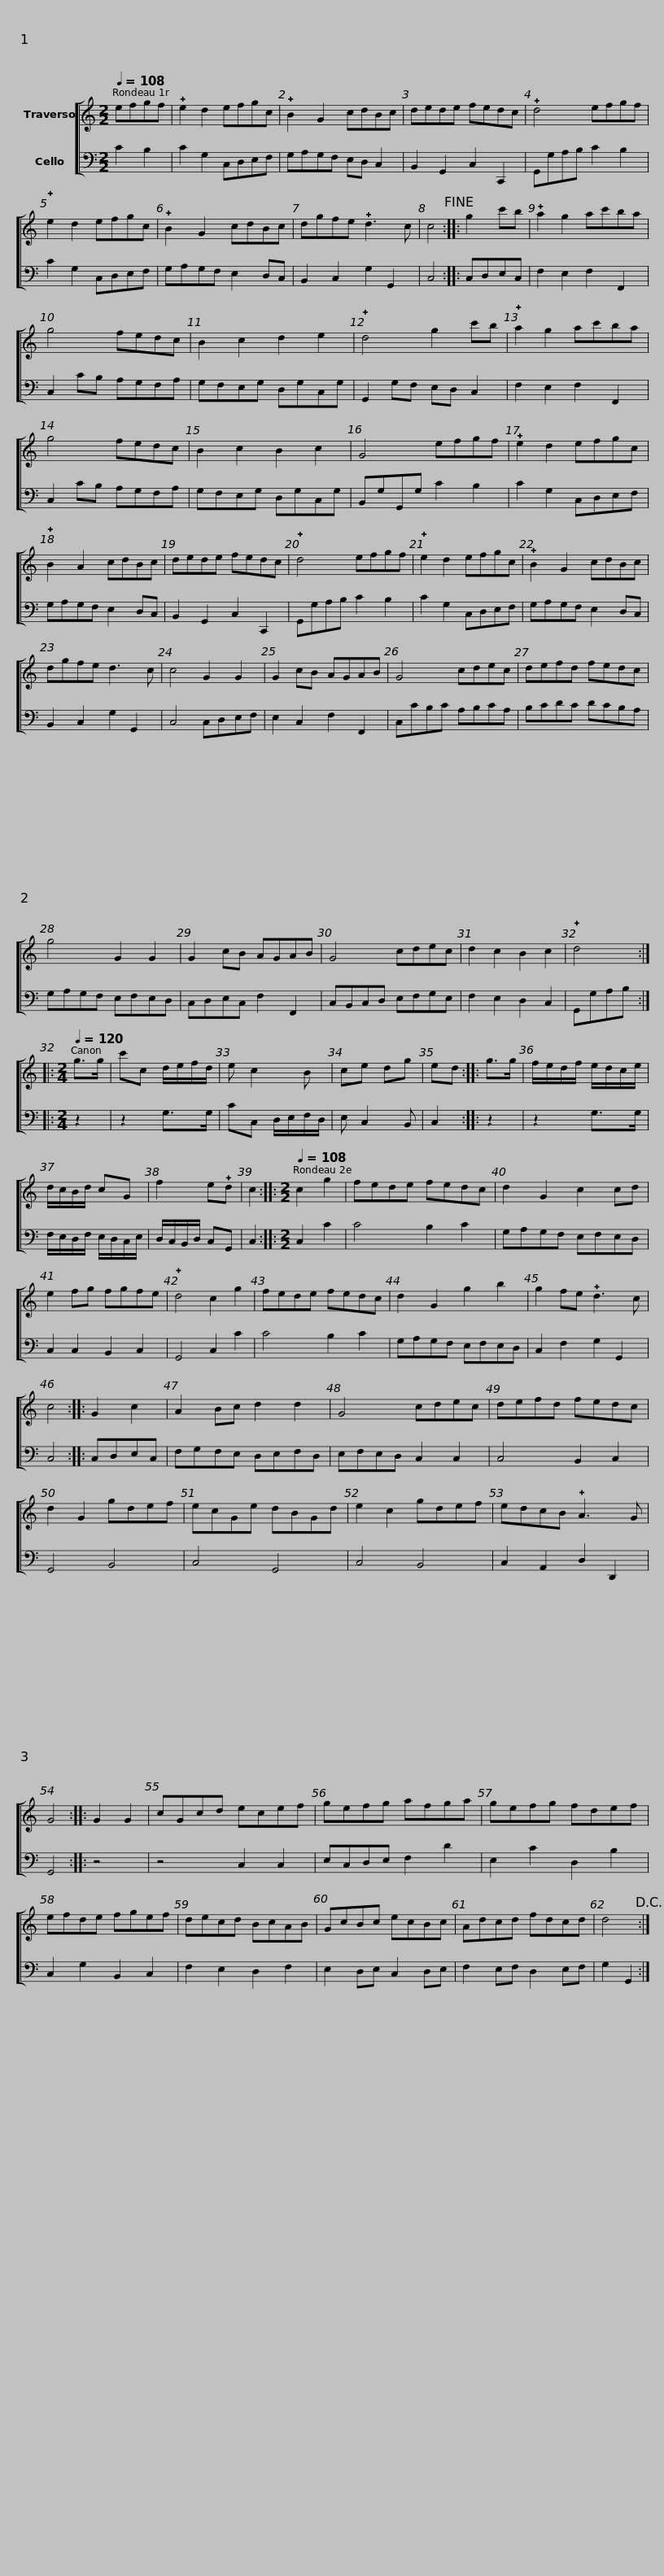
X:1
%%score [ 1 2 ]
L:1/8
Q:1/4=108
M:2/2
I:linebreak $
K:C
V:1 treble
V:2 bass
V:1
 efgf | !plus!e2 d2 efgc | !plus!B2 G2 cdBc | dede fedc | !plus!d4 efgf |$ %5
 !plus!e2 d2 efgc | !plus!B2 G2 cdBc | dgfe !plus!d3 c | c4!fine! ::$ g2 c'b | %10
 !plus!a2 g2 ac'ba | g4 fedc | B2 c2 d2 e2 | !plus!d4 g2 c'b |$ !plus!a2 g2 ac'ba | %15
 g4 fedc | B2 c2 B2 c2 | G4 efgf | !plus!e2 d2 efgc |$ !plus!B2 A2 cdBc | %20
 dede fedc | !plus!d4 efgf | !plus!e2 d2 efgc | !plus!B2 G2 cdBc |$ dgfe d3 c | %25
 c4 G2 G2 | G2 cB AGAB | G4 cdec | defd fedc |$ g4 G2 G2 | %30
 G2 cB AGAB | G4 cdec | d2 c2 B2 c2 | !plus!d4 ::$[M:2/4][Q:1/4=120] g>g | %35
 c'c d/e/f/d/ | e c2 B | ce dg | ed ::$ g>g | %40
 f/e/d/f/ e/d/c/e/ | d/c/B/d/ cG | f2 e!plus!d | c2 ::$[M:2/2][Q:1/4=108] c2 g2 | %45
 fede fedc | d2 G2 c2 cd | e2 fg fgfe | !plus!d4 c2 g2 |$ fede fedc | %50
 d2 G2 g2 b2 | g2 fe !plus!d3 c | c4 ::$ G2 c2 | A2 Bc d2 d2 | %55
 G4 cdec | defd fedc | d2 G2 gdef |$ ecGe dBGd | e2 c2 gdef | %60
 edcB !plus!A3 G | G4 ::$ G2 G2 | cGcd ecef | gefg afga | %65
 gefg fdef | efde fgef |$ decd BcAB | GcBc ecBc | Adcd fdcd | %70
 d4!D.C.! :| %71
V:2
 C2 B,2 | C2 G,2 C,D,E,F, | G,A,G,F, E,D, C,2 | B,,2 G,,2 C,2 C,,2 | G,,G,A,B, C2 B,2 |$ %5
 C2 G,2 C,D,E,F, | G,A,G,F, E,2 D,C, | B,,2 C,2 G,2 G,,2 | C,4 ::$ C,D,E,C, | %10
 F,2 E,2 F,2 F,,2 | C,2 CB, A,G,F,A, | G,F,E,G, D,G,C,G, | G,,2 G,F, E,D, C,2 |$ F,2 E,2 F,2 F,,2 | %15
 C,2 CB, A,G,F,A, | G,F,E,G, D,G,C,G, | B,,G,G,,G, C2 B,2 | C2 G,2 C,D,E,F, |$ G,A,G,F, E,2 D,C, | %20
 B,,2 G,,2 C,2 C,,2 | G,,G,A,B, C2 B,2 | C2 G,2 C,D,E,F, | G,A,G,F, E,2 D,C, |$ B,,2 C,2 G,2 G,,2 | %25
 C,4 C,D,E,F, | E,2 C,2 F,2 F,,2 | C,CB,C A,B,CA, | B,CDC DCB,A, |$ G,A,G,F, E,F,E,D, | %30
 C,D,E,C, F,2 F,,2 | C,B,,C,D, E,F,G,E, | F,2 E,2 D,2 C,2 | G,,G,A,B, ::$[M:2/4] z2 | %35
 z2 G,>G, | CC, D,/E,/F,/D,/ | E, C,2 B,, | C,2 ::$ z2 | %40
 z2 G,>G, | F,/E,/D,/F,/ E,/D,/C,/E,/ | D,/C,/B,,/D,/ C,G,, | C,2 ::$[M:2/2] C,2 C2 | %45
 C4 B,2 C2 | G,A,G,F, E,F,E,D, | C,2 C,2 B,,2 C,2 | G,,4 C,2 C2 |$ C4 B,2 C2 | %50
 G,A,G,F, E,F,E,D, | C,2 F,2 G,2 G,,2 | C,4 ::$ C,D,E,C, | F,G,F,E, D,E,F,D, | %55
 E,F,E,D, C,2 C,2 | C,4 B,,2 C,2 | G,,4 B,,4 |$ C,4 G,,4 | C,4 B,,4 | %60
 C,2 A,,2 D,2 D,,2 | G,,4 ::$ z4 | z4 C,2 C,2 | E,C,D,E, F,2 D2 | %65
 E,2 C2 D,2 B,2 | C,2 G,2 B,,2 C,2 |$ F,2 E,2 D,2 F,2 | E,2 D,E, C,2 D,E, | F,2 E,F, D,2 E,F, | %70
 G,2 G,,2 :| %71
